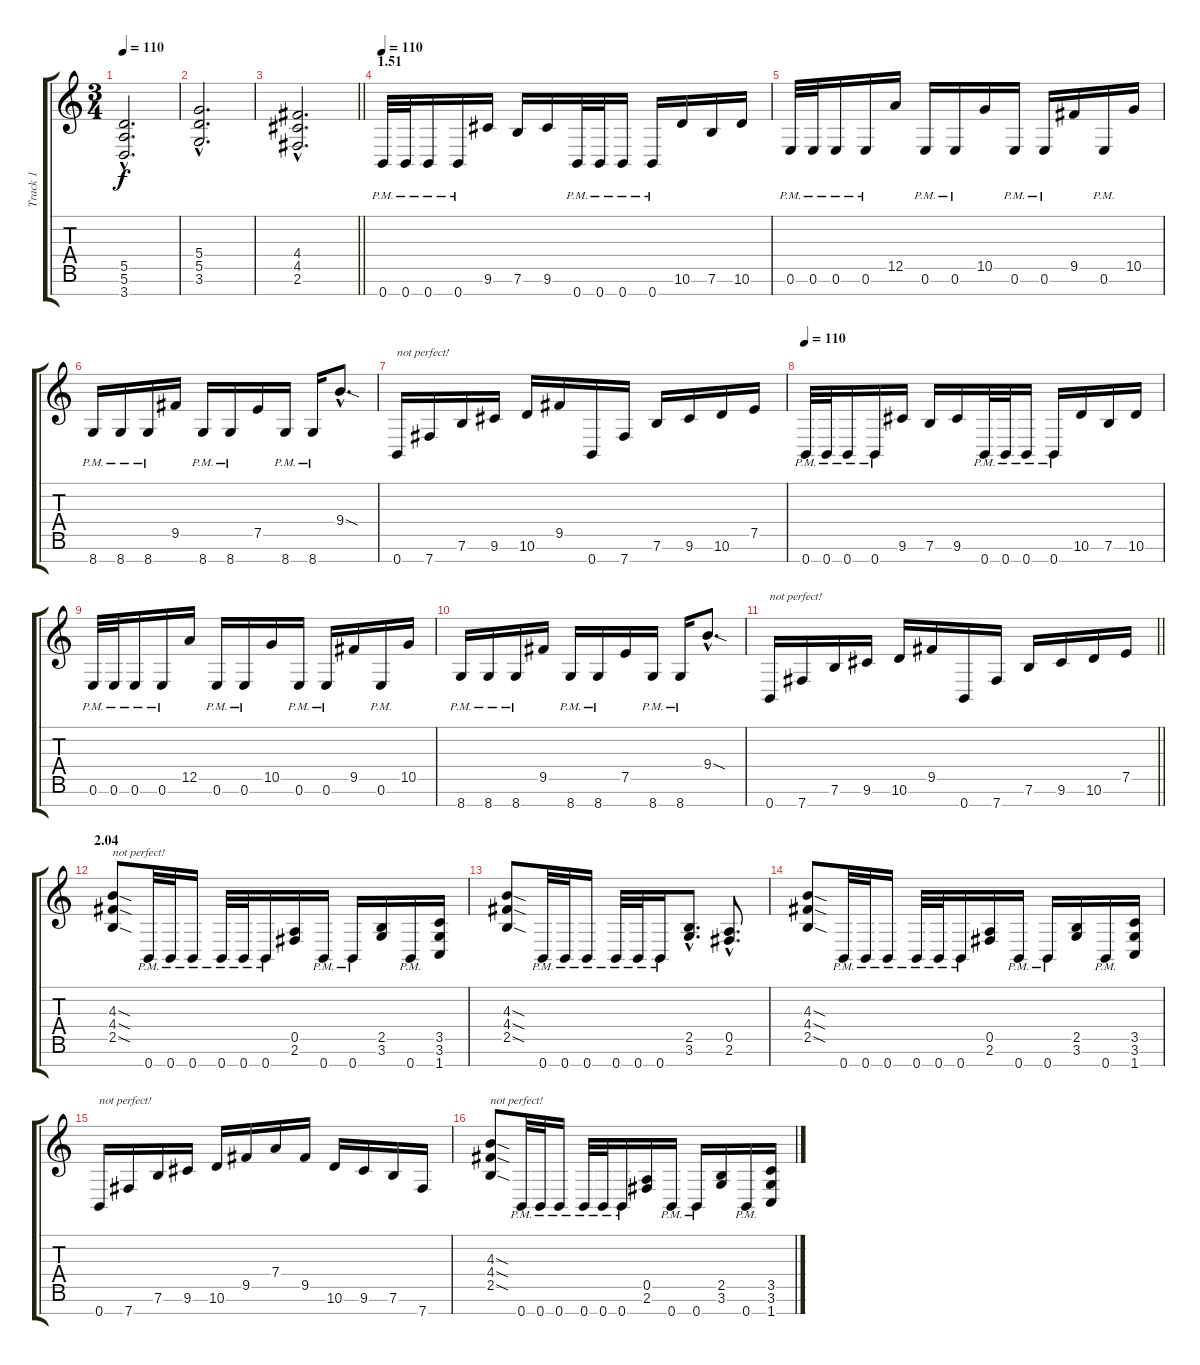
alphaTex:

\track ("Track 1" "Track 1") {instrument distortionguitar}
\staff {score tabs}
\tuning (E4 B3 G3 D3 A2 E2 B1) {hide}
\ts (3 4)
\tempo 110
\clef g2
\ks c
(5.5{hac} 5.6{hac} 3.7{hac}).2{d dy f} |
(5.4{hac} 5.5{hac} 3.6{hac}).2{d} |
\barLineRight lightlight
(4.4{hac} 4.5{hac} 2.6{hac}).2{d} |
\section ("" "1.51")
\tempo 110
0.7{pm}.32 0.7{pm}.32 0.7{pm}.16 0.7{pm}.16 9.6.16 7.6.16 9.6.16 0.7{pm}.32 0.7{pm}.32 0.7{pm}.16 0.7{pm}.16 10.6.16 7.6.16 10.6.16 |
0.6{pm}.32 0.6{pm}.32 0.6{pm}.16 0.6{pm}.16 12.5.16 0.6{pm}.16 0.6{pm}.16 10.5.16 0.6{pm}.16 0.6{pm}.16 9.5.16 0.6{pm}.16 10.5.16 |
8.7{pm}.16 8.7{pm}.16 8.7{pm}.16 9.5.16 8.7{pm}.16 8.7{pm}.16 7.5.16 8.7{pm}.16 8.7{pm}.16 9.4{sod hac}.8{d} |
0.7.16{txt "not perfect!"} 7.7.16 7.6.16 9.6.16 10.6.16 9.5.16 0.7.16 7.7.16 7.6.16 9.6.16 10.6.16 7.5.16 |
\tempo 110
0.7{pm}.32 0.7{pm}.32 0.7{pm}.16 0.7{pm}.16 9.6.16 7.6.16 9.6.16 0.7{pm}.32 0.7{pm}.32 0.7{pm}.16 0.7{pm}.16 10.6.16 7.6.16 10.6.16 |
0.6{pm}.32 0.6{pm}.32 0.6{pm}.16 0.6{pm}.16 12.5.16 0.6{pm}.16 0.6{pm}.16 10.5.16 0.6{pm}.16 0.6{pm}.16 9.5.16 0.6{pm}.16 10.5.16 |
8.7{pm}.16 8.7{pm}.16 8.7{pm}.16 9.5.16 8.7{pm}.16 8.7{pm}.16 7.5.16 8.7{pm}.16 8.7{pm}.16 9.4{sod hac}.8{d} |
\barLineRight lightlight
0.7.16{txt "not perfect!"} 7.7.16 7.6.16 9.6.16 10.6.16 9.5.16 0.7.16 7.7.16 7.6.16 9.6.16 10.6.16 7.5.16 |
\section ("" "2.04")
(4.3{sod} 4.4{sod} 2.5{sod}).8{txt "not perfect!"} 0.7{pm}.32 0.7{pm}.32 0.7{pm}.16 0.7{pm}.32 0.7{pm}.32 0.7{pm}.16 (0.5 2.6).16 0.7{pm}.16 0.7{pm}.16 (2.5 3.6).16 0.7{pm}.16 (3.5 3.6 1.7).16 |
(4.3{sod} 4.4{sod} 2.5{sod}).8 0.7{pm}.32 0.7{pm}.32 0.7{pm}.16 0.7{pm}.32 0.7{pm}.32 0.7{pm}.16 (2.5{hac} 3.6{hac}).8{d} (0.5{hac} 2.6{hac}).8{d} |
(4.3{sod} 4.4{sod} 2.5{sod}).8 0.7{pm}.32 0.7{pm}.32 0.7{pm}.16 0.7{pm}.32 0.7{pm}.32 0.7{pm}.16 (0.5 2.6).16 0.7{pm}.16 0.7{pm}.16 (2.5 3.6).16 0.7{pm}.16 (3.5 3.6 1.7).16 |
0.7.16{txt "not perfect!"} 7.7.16 7.6.16 9.6.16 10.6.16 9.5.16 7.4.16 9.5.16 10.6.16 9.6.16 7.6.16 7.7.16 |
(4.3{sod} 4.4{sod} 2.5{sod}).8{txt "not perfect!"} 0.7{pm}.32 0.7{pm}.32 0.7{pm}.16 0.7{pm}.32 0.7{pm}.32 0.7{pm}.16 (0.5 2.6).16 0.7{pm}.16 0.7{pm}.16 (2.5 3.6).16 0.7{pm}.16 (3.5 3.6 1.7).16
